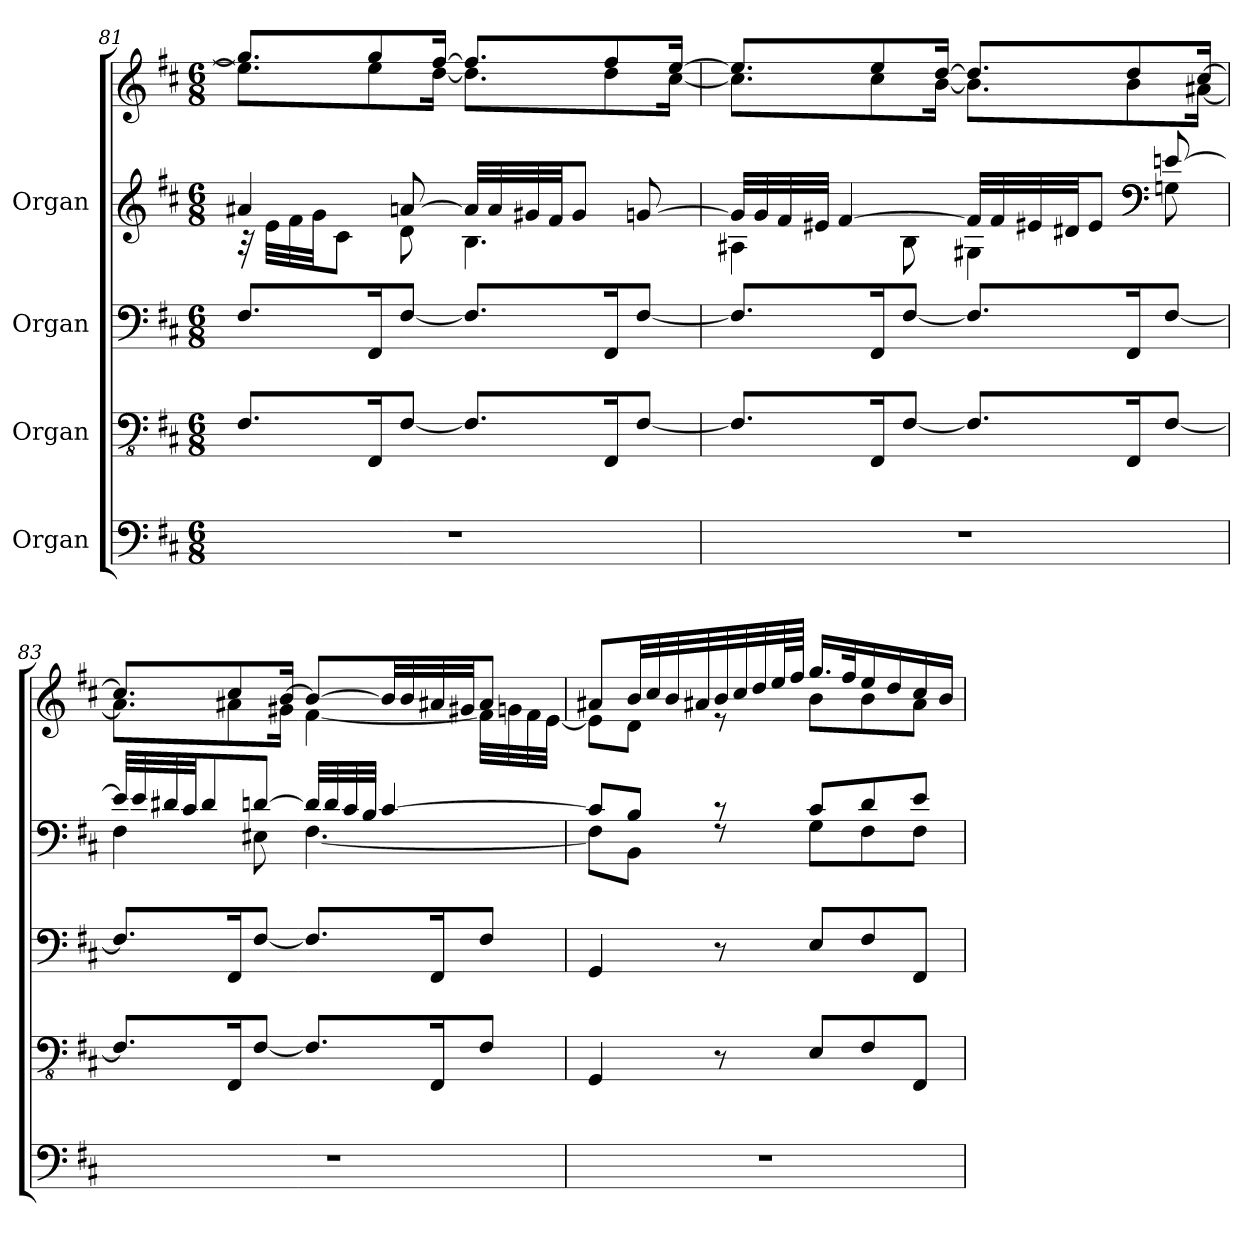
**kern	**kern	**kern	**kern	**kern
*part4	*part3	*part2	*part1	*part1
*staff5	*staff4	*staff3	*staff2	*staff1
*I"Organ	*I"Organ	*I"Organ	*I"Organ	*
*clefF4	*clefFv4	*clefF4	*clefG2	*clefG2
*k[f#c#]	*k[f#c#]	*k[f#c#]	*k[f#c#]	*k[f#c#]
*M6/8	*M6/8	*M6/8	*M6/8	*M6/8
=81	=81	=81	=81	=81
*	*	*	*^	*^
2.r	8.FF#/L	8.F#/L	4a#X/	32r	8.gg/L]	8.ee\L]
.	.	.	.	32e\LLL	.	.
.	.	.	.	32f#\	.	.
.	.	.	.	32g\JJ	.	.
.	.	.	.	8c#\J	.	.
.	16FFF#/K	16FF#/K	.	.	8gg/	8ee\
.	[8FF#/J	[8F#/J	[8an/	8d\	.	.
.	.	.	.	.	[16ff#/Jk	[16dd\Jk
.	8.FF#/L]	8.F#/L]	32a/LLL]	4.B\	8.ff#/L]	8.dd\L]
.	.	.	32a/	.	.	.
.	.	.	32g#X/	.	.	.
.	.	.	32f#/JJ	.	.	.
.	.	.	8g#/J	.	.	.
.	16FFF#/K	16FF#/K	.	.	8ff#/	8dd\
.	[8FF#/J	[8F#/J	[8gn/	.	.	.
.	.	.	.	.	[16ee/Jk	[16cc#\Jk
!!LO:LB:g=z	!!
=82	=82	=82	=82	=82	=82	=82
2.r	8.FF#/L]	8.F#/L]	32g/LLL]	4A#X\	8.ee/L]	8.cc#\L]
.	.	.	32g/	.	.	.
.	.	.	32f#/	.	.	.
.	.	.	32e#X/JJJ	.	.	.
.	.	.	[4f#/	.	.	.
.	16FFF#/K	16FF#/K	.	.	8ee/	8cc#\
.	[8FF#/J	[8F#/J	.	8B\	.	.
.	.	.	.	.	[16dd/Jk	[16b\Jk
.	8.FF#/L]	8.F#/L]	32f#/LLL]	4G#X\	8.dd/L]	8.b\L]
.	.	.	32f#/	.	.	.
.	.	.	32e#X/	.	.	.
.	.	.	32d#X/JJ	.	.	.
.	.	.	8e#/J	.	.	.
.	16FFF#/K	16FF#/K	.	.	8dd/	8b\
*	*	*	*clefF4	*	*	*
.	[8FF#/J	[8F#/J	[8en/	8Gn\	.	.
.	.	.	.	.	[16cc#/Jk	[16a#X\Jk
=83	=83	=83	=83	=83	=83	=83
2.r	8.FF#/L]	8.F#/L]	32e/LLL]	4F#\	8.cc#/L]	8.a#\L]
.	.	.	32e/	.	.	.
.	.	.	32d#X/	.	.	.
.	.	.	32c#/JJ	.	.	.
.	.	.	8d#/	.	.	.
.	16FFF#/K	16FF#/K	.	.	8cc#/	8a#X\
.	[8FF#/J	[8F#/J	[8dn/J	8E#X\	.	.
.	.	.	.	.	[16b/Jk	16g#X\Jk
.	8.FF#/L]	8.F#/L]	32d/LLL]	[4.F#\	8b/L_	[4f#\
.	.	.	32d/	.	.	.
.	.	.	32c#/	.	.	.
.	.	.	32B/JJJ	.	.	.
.	.	.	[4c#/	.	32b/LL]	.
.	.	.	.	.	32b/	.
.	16FFF#/K	16FF#/K	.	.	32a#X/	.
.	.	.	.	.	32g#X/JJ	.
.	8FF#/J	8F#/J	.	.	8a#/J	32f#\LLL]
.	.	.	.	.	.	32gn\
.	.	.	.	.	.	32f#\
.	.	.	.	.	.	[32e\JJJ
=84	=84	=84	=84	=84	=84	=84
2.r	4GGG/	4GG/	8c#/L]	8F#\L]	8a#X/L	8e\L]
.	.	.	8B/J	8BB\J	32b/LL	8d\J
.	.	.	.	.	32cc#/	.
.	.	.	.	.	32b/	.
.	.	.	.	.	32a#X/	.
.	8r	8r	8r	8rF	32b/	8r
.	.	.	.	.	32cc#/	.
.	.	.	.	.	32dd/	.
.	.	.	.	.	64ee/L	.
.	.	.	.	.	64ff#/JJJJ	.
*	*	*	*	*	*MM47	*
.	8EE/L	8E/L	8c#/L	8G\L	16.gg/LL	8b\L
.	.	.	.	.	32ff#/K	.
*	*	*	*	*	*MM43	*
.	8FF#/	8F#/	8d/	8F#\	16ee/	8b\
.	.	.	.	.	16dd/	.
*	*	*	*	*	*MM38	*
.	8FFF#/J	8FF#/J	8e/J	8F#\J	16cc#/	8a#\J
*	*	*	*	*	*MM29	*
.	.	.	.	.	16b/JJ	.
*	*	*	*v	*v	*	*
*	*	*	*	*v	*v
=	=	=	=	=
*-	*-	*-	*-	*-
